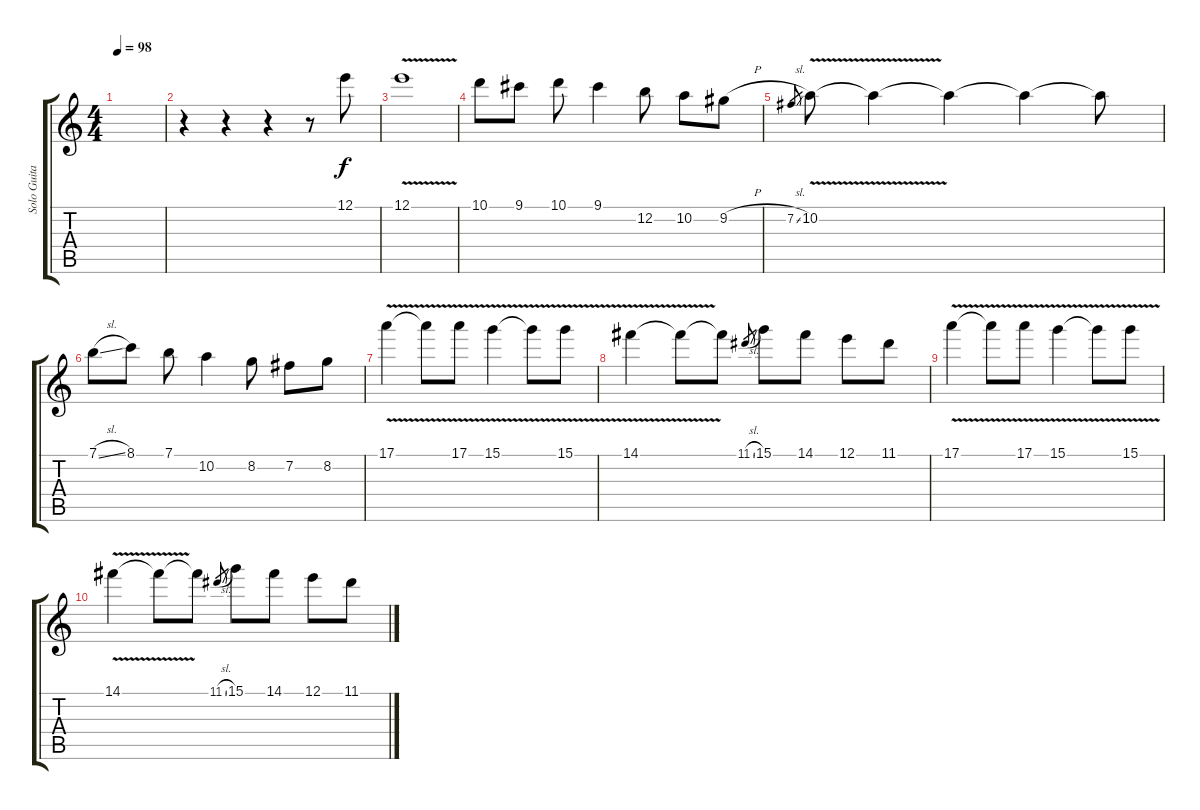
\track ("Solo Guitar" "Solo Guita") {instrument acousticguitarsteel}
\staff {score tabs}
\tuning (E4 B3 G3 D3 A2 E2) {hide}
\ts (4 4)
\tempo 98
\clef g2
\ks c
|
r.4 r.4 r.4 r.8 12.1.8 |
12.1{v}.1 |
10.1.8 9.1.8 10.1.8 9.1.4 12.2.8 10.2.8 9.2{h}.8 |
7.2{sl}.8{gr} 10.2{v}.8 10.2{t}.4 10.2{t}.4 10.2{t}.4 10.2{t}.8 |
7.1{sl}.8 8.1.8 7.1.8 10.2.4 8.2.8 7.2.8 8.2.8 |
17.1{v}.4 17.1{t}.8 17.1{v}.8 15.1{v}.4 15.1{t}.8 15.1{v}.8 |
14.1{v}.4 14.1{t}.8 14.1{t}.8 11.1{sl}.8{gr} 15.1.8 14.1.8 12.1.8 11.1.8 |
17.1{v}.4 17.1{t}.8 17.1{v}.8 15.1{v}.4 15.1{t}.8 15.1{v}.8 |
14.1{v}.4 14.1{t}.8 14.1{t}.8 11.1{sl}.8{gr} 15.1.8 14.1.8 12.1.8 11.1.8
